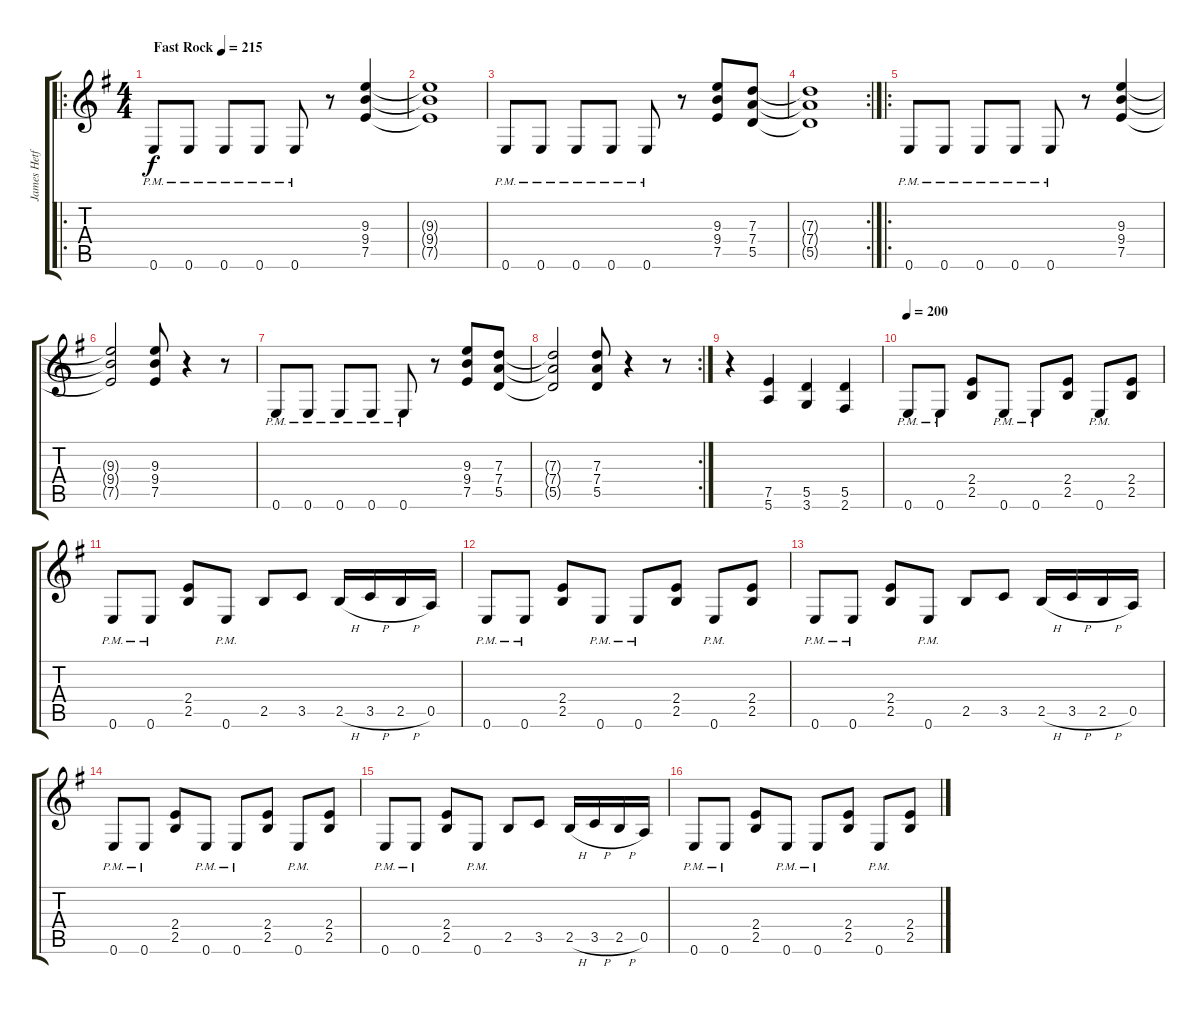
\track ("James Hetfield" "James Hetf") {instrument distortionguitar}
\staff {score tabs}
\tuning (E4 B3 G3 D3 A2 E2) {hide}
\ro
\ts (4 4)
\tempo (215 "Fast Rock")
\clef g2
\ks g
0.6{pm}.8{dy f instrument distortionguitar} 0.6{pm}.8 0.6{pm}.8 0.6{pm}.8 0.6{pm}.8 r.8 (9.3 9.4 7.5).4 |
(9.3{t} 9.4{t} 7.5{t}).1 |
0.6{pm}.8 0.6{pm}.8 0.6{pm}.8 0.6{pm}.8 0.6{pm}.8 r.8 (9.3 9.4 7.5).8 (7.3 7.4 5.5).8 |
\rc 2
(7.3{t} 7.4{t} 5.5{t}).1 |
\ro
0.6{pm}.8 0.6{pm}.8 0.6{pm}.8 0.6{pm}.8 0.6{pm}.8 r.8 (9.3 9.4 7.5).4 |
(9.3{t} 9.4{t} 7.5{t}).2 (9.3 9.4 7.5).8 r.4 r.8 |
0.6{pm}.8 0.6{pm}.8 0.6{pm}.8 0.6{pm}.8 0.6{pm}.8 r.8 (9.3 9.4 7.5).8 (7.3 7.4 5.5).8 |
\rc 2
(7.3{t} 7.4{t} 5.5{t}).2 (7.3 7.4 5.5).8 r.4 r.8 |
r.4 (7.5 5.6).4 (5.5 3.6).4 (5.5 2.6).4 |
\tempo 200
0.6{pm}.8 0.6{pm}.8 (2.4 2.5).8 0.6{pm}.8 0.6{pm}.8 (2.4 2.5).8 0.6{pm}.8 (2.4 2.5).8 |
0.6{pm}.8 0.6{pm}.8 (2.4 2.5).8 0.6{pm}.8 2.5.8 3.5.8 2.5{h}.16 3.5{h}.16 2.5{h}.16 0.5.16 |
0.6{pm}.8 0.6{pm}.8 (2.4 2.5).8 0.6{pm}.8 0.6{pm}.8 (2.4 2.5).8 0.6{pm}.8 (2.4 2.5).8 |
0.6{pm}.8 0.6{pm}.8 (2.4 2.5).8 0.6{pm}.8 2.5.8 3.5.8 2.5{h}.16 3.5{h}.16 2.5{h}.16 0.5.16 |
0.6{pm}.8 0.6{pm}.8 (2.4 2.5).8 0.6{pm}.8 0.6{pm}.8 (2.4 2.5).8 0.6{pm}.8 (2.4 2.5).8 |
0.6{pm}.8 0.6{pm}.8 (2.4 2.5).8 0.6{pm}.8 2.5.8 3.5.8 2.5{h}.16 3.5{h}.16 2.5{h}.16 0.5.16 |
0.6{pm}.8 0.6{pm}.8 (2.4 2.5).8 0.6{pm}.8 0.6{pm}.8 (2.4 2.5).8 0.6{pm}.8 (2.4 2.5).8
